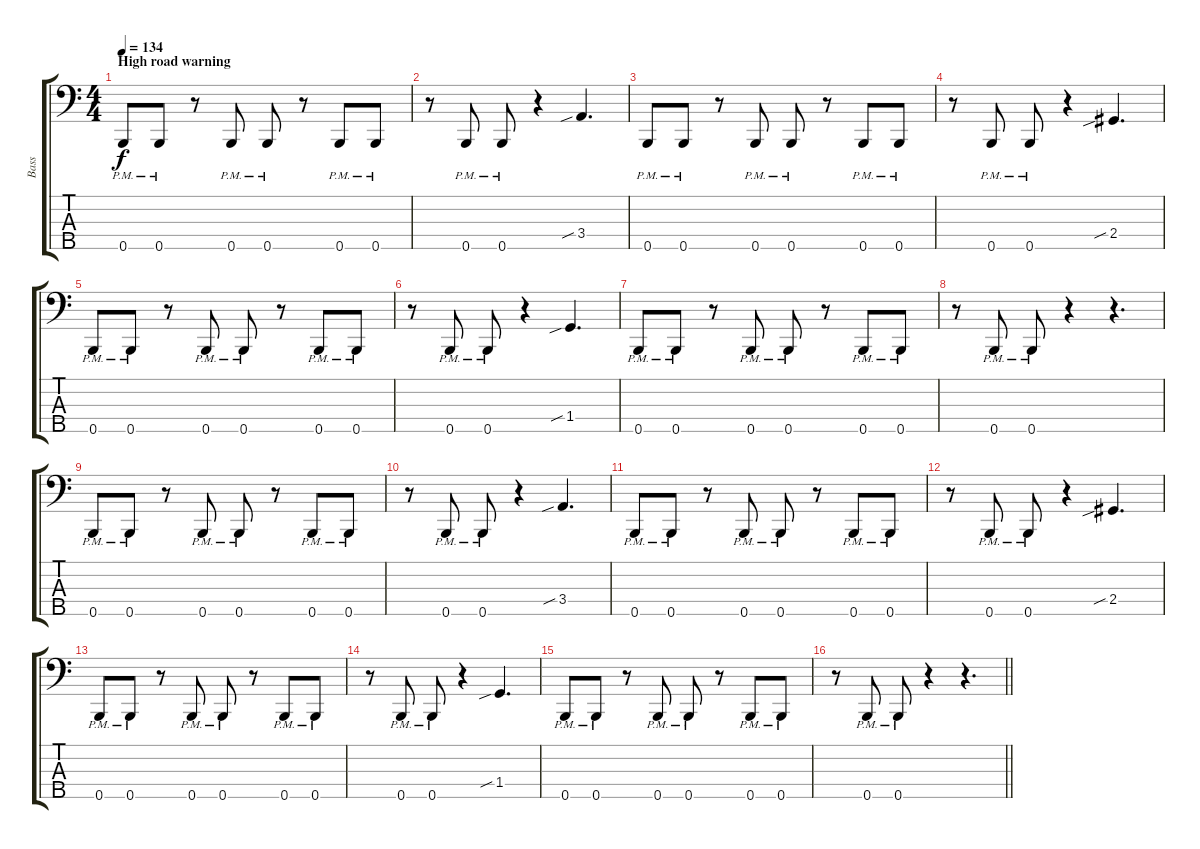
\track ("Bass" "Bass") {instrument electricbasspick}
\staff {score tabs}
\tuning (Gb2 E2 B1 Gb1 B0) {hide}
\ts (4 4)
\section ("" "High road warning")
\tempo 134
\clef f4
\ks c
0.5{pm}.8{dy f} 0.5{pm}.8 r.8 0.5{pm}.8 0.5{pm}.8 r.8 0.5{pm}.8 0.5{pm}.8 |
r.8 0.5{pm}.8 0.5{pm}.8 r.4 3.4{sib}.4{d} |
0.5{pm}.8 0.5{pm}.8 r.8 0.5{pm}.8 0.5{pm}.8 r.8 0.5{pm}.8 0.5{pm}.8 |
r.8 0.5{pm}.8 0.5{pm}.8 r.4 2.4{sib}.4{d} |
0.5{pm}.8 0.5{pm}.8 r.8 0.5{pm}.8 0.5{pm}.8 r.8 0.5{pm}.8 0.5{pm}.8 |
r.8 0.5{pm}.8 0.5{pm}.8 r.4 1.4{sib}.4{d} |
0.5{pm}.8 0.5{pm}.8 r.8 0.5{pm}.8 0.5{pm}.8 r.8 0.5{pm}.8 0.5{pm}.8 |
r.8 0.5{pm}.8 0.5{pm}.8 r.4 r.4{d} |
0.5{pm}.8 0.5{pm}.8 r.8 0.5{pm}.8 0.5{pm}.8 r.8 0.5{pm}.8 0.5{pm}.8 |
r.8 0.5{pm}.8 0.5{pm}.8 r.4 3.4{sib}.4{d} |
0.5{pm}.8 0.5{pm}.8 r.8 0.5{pm}.8 0.5{pm}.8 r.8 0.5{pm}.8 0.5{pm}.8 |
r.8 0.5{pm}.8 0.5{pm}.8 r.4 2.4{sib}.4{d} |
0.5{pm}.8 0.5{pm}.8 r.8 0.5{pm}.8 0.5{pm}.8 r.8 0.5{pm}.8 0.5{pm}.8 |
r.8 0.5{pm}.8 0.5{pm}.8 r.4 1.4{sib}.4{d} |
0.5{pm}.8 0.5{pm}.8 r.8 0.5{pm}.8 0.5{pm}.8 r.8 0.5{pm}.8 0.5{pm}.8 |
\barLineRight lightlight
r.8 0.5{pm}.8 0.5{pm}.8 r.4 r.4{d}
